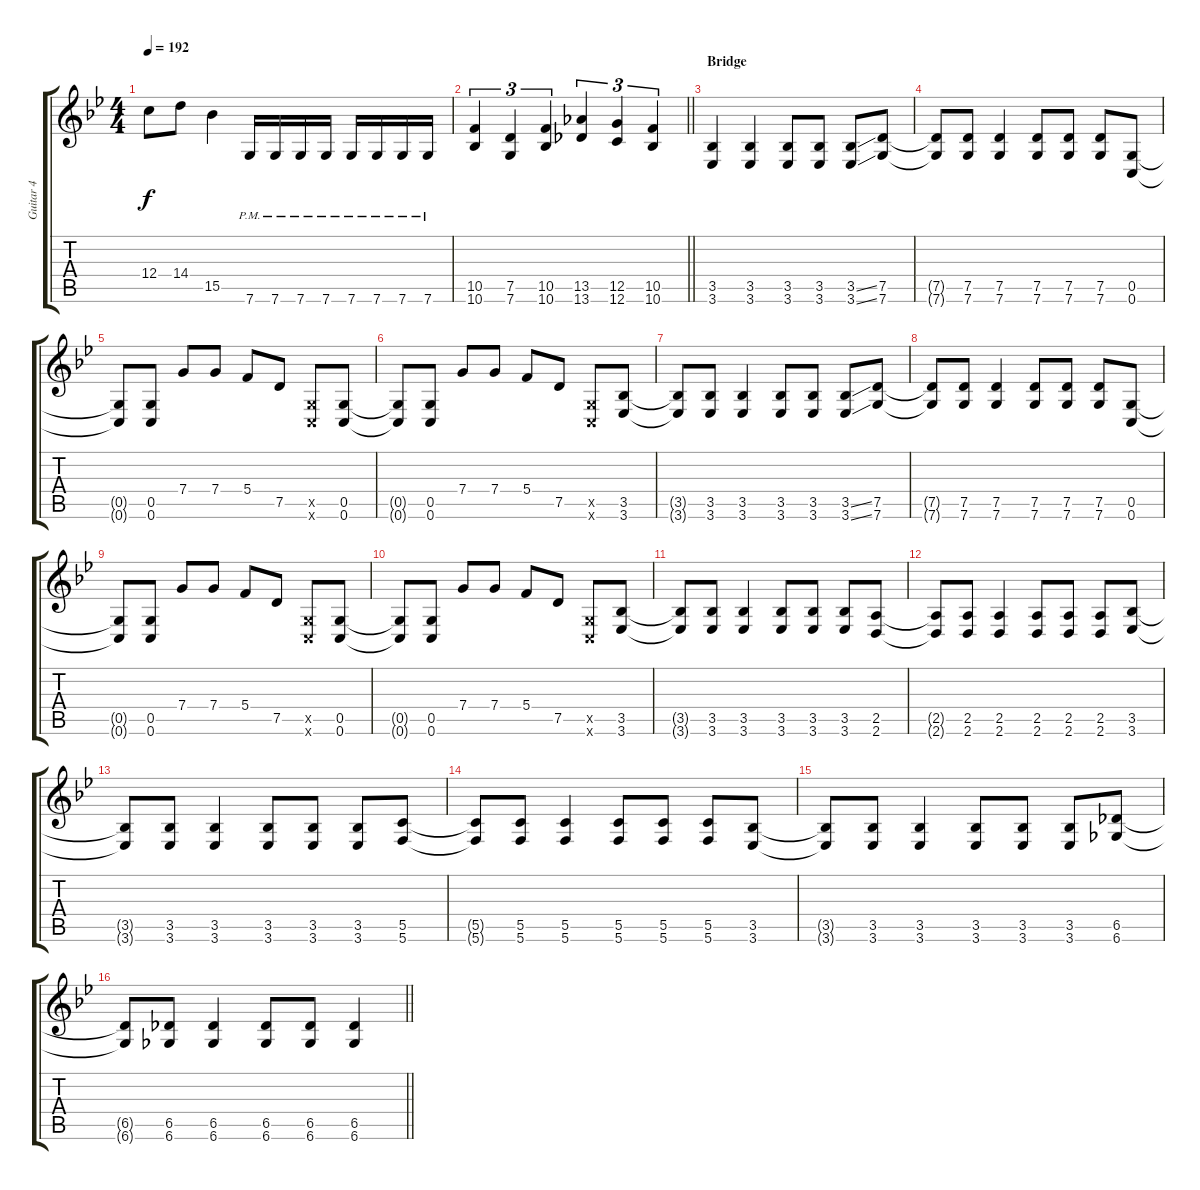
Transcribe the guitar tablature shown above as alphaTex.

\track ("Guitar 4" "Guitar 4") {instrument distortionguitar}
\staff {score tabs}
\tuning (D4 A3 F3 C3 G2 C2) {hide}
\ts (4 4)
\tempo 192
\clef g2
\ks gminor
12.4{t}.8{dy f} 14.4.8 15.5.4 7.6{pm}.16 7.6{pm}.16 7.6{pm}.16 7.6{pm}.16 7.6{pm}.16 7.6{pm}.16 7.6{pm}.16 7.6{pm}.16 |
\barLineRight lightlight
(10.5 10.6).4{tu (3 2)} (7.5 7.6).4{tu (3 2)} (10.5 10.6).4{tu (3 2)} (13.5 13.6).4{tu (3 2)} (12.5 12.6).4{tu (3 2)} (10.5 10.6).4{tu (3 2)} |
\section ("" "Bridge")
(3.5 3.6).4 (3.5 3.6).4 (3.5 3.6).8 (3.5 3.6).8 (3.5{ss} 3.6{ss}).8 (7.5 7.6).8 |
(7.5{t} 7.6{t}).8 (7.5 7.6).8 (7.5 7.6).4 (7.5 7.6).8 (7.5 7.6).8 (7.5 7.6).8 (0.5 0.6).8 |
(0.5{t} 0.6{t}).8 (0.5 0.6).8 7.4.8 7.4.8 5.4.8 7.5.8 (0.5{x} 0.6{x}).8 (0.5 0.6).8 |
(0.5{t} 0.6{t}).8 (0.5 0.6).8 7.4.8 7.4.8 5.4.8 7.5.8 (0.5{x} 0.6{x}).8 (3.5 3.6).8 |
(3.5{t} 3.6{t}).8 (3.5 3.6).8 (3.5 3.6).4 (3.5 3.6).8 (3.5 3.6).8 (3.5{ss} 3.6{ss}).8 (7.5 7.6).8 |
(7.5{t} 7.6{t}).8 (7.5 7.6).8 (7.5 7.6).4 (7.5 7.6).8 (7.5 7.6).8 (7.5 7.6).8 (0.5 0.6).8 |
(0.5{t} 0.6{t}).8 (0.5 0.6).8 7.4.8 7.4.8 5.4.8 7.5.8 (0.5{x} 0.6{x}).8 (0.5 0.6).8 |
(0.5{t} 0.6{t}).8 (0.5 0.6).8 7.4.8 7.4.8 5.4.8 7.5.8 (0.5{x} 0.6{x}).8 (3.5 3.6).8 |
(3.5{t} 3.6{t}).8 (3.5 3.6).8 (3.5 3.6).4 (3.5 3.6).8 (3.5 3.6).8 (3.5 3.6).8 (2.5 2.6).8 |
(2.5{t} 2.6{t}).8 (2.5 2.6).8 (2.5 2.6).4 (2.5 2.6).8 (2.5 2.6).8 (2.5 2.6).8 (3.5 3.6).8 |
(3.5{t} 3.6{t}).8 (3.5 3.6).8 (3.5 3.6).4 (3.5 3.6).8 (3.5 3.6).8 (3.5 3.6).8 (5.5 5.6).8 |
(5.5{t} 5.6{t}).8 (5.5 5.6).8 (5.5 5.6).4 (5.5 5.6).8 (5.5 5.6).8 (5.5 5.6).8 (3.5 3.6).8 |
(3.5{t} 3.6{t}).8 (3.5 3.6).8 (3.5 3.6).4 (3.5 3.6).8 (3.5 3.6).8 (3.5 3.6).8 (6.5 6.6).8 |
\barLineRight lightlight
(6.5{t} 6.6{t}).8 (6.5 6.6).8 (6.5 6.6).4 (6.5 6.6).8 (6.5 6.6).8 (6.5 6.6).4
